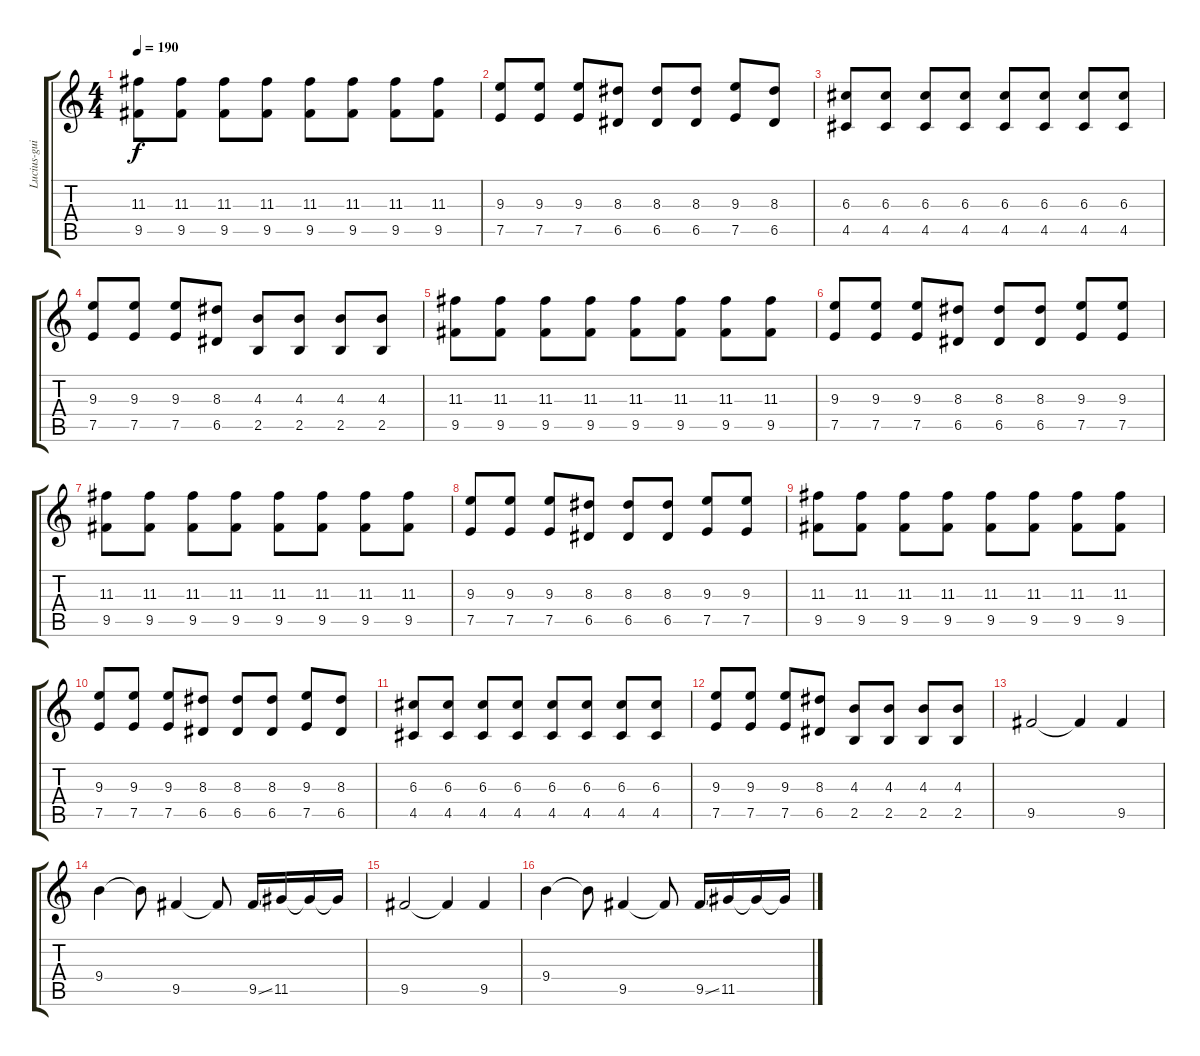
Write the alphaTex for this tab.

\track ("Lucius-guitarra solo" "Lucius-gui") {instrument distortionguitar}
\staff {score tabs}
\tuning (E4 B3 G3 D3 A2 E2) {hide}
\ts (4 4)
\tempo 190
\clef g2
\ks c
(11.3 9.5).8{dy f} (11.3 9.5).8 (11.3 9.5).8 (11.3 9.5).8 (11.3 9.5).8 (11.3 9.5).8 (11.3 9.5).8 (11.3 9.5).8 |
(9.3 7.5).8 (9.3 7.5).8 (9.3 7.5).8 (8.3 6.5).8 (8.3 6.5).8 (8.3 6.5).8 (9.3 7.5).8 (8.3 6.5).8 |
(6.3 4.5).8 (6.3 4.5).8 (6.3 4.5).8 (6.3 4.5).8 (6.3 4.5).8 (6.3 4.5).8 (6.3 4.5).8 (6.3 4.5).8 |
(9.3 7.5).8 (9.3 7.5).8 (9.3 7.5).8 (8.3 6.5).8 (4.3 2.5).8 (4.3 2.5).8 (4.3 2.5).8 (4.3 2.5).8 |
(11.3 9.5).8 (11.3 9.5).8 (11.3 9.5).8 (11.3 9.5).8 (11.3 9.5).8 (11.3 9.5).8 (11.3 9.5).8 (11.3 9.5).8 |
(9.3 7.5).8 (9.3 7.5).8 (9.3 7.5).8 (8.3 6.5).8 (8.3 6.5).8 (8.3 6.5).8 (9.3 7.5).8 (9.3 7.5).8 |
(11.3 9.5).8 (11.3 9.5).8 (11.3 9.5).8 (11.3 9.5).8 (11.3 9.5).8 (11.3 9.5).8 (11.3 9.5).8 (11.3 9.5).8 |
(9.3 7.5).8 (9.3 7.5).8 (9.3 7.5).8 (8.3 6.5).8 (8.3 6.5).8 (8.3 6.5).8 (9.3 7.5).8 (9.3 7.5).8 |
(11.3 9.5).8 (11.3 9.5).8 (11.3 9.5).8 (11.3 9.5).8 (11.3 9.5).8 (11.3 9.5).8 (11.3 9.5).8 (11.3 9.5).8 |
(9.3 7.5).8 (9.3 7.5).8 (9.3 7.5).8 (8.3 6.5).8 (8.3 6.5).8 (8.3 6.5).8 (9.3 7.5).8 (8.3 6.5).8 |
(6.3 4.5).8 (6.3 4.5).8 (6.3 4.5).8 (6.3 4.5).8 (6.3 4.5).8 (6.3 4.5).8 (6.3 4.5).8 (6.3 4.5).8 |
(9.3 7.5).8 (9.3 7.5).8 (9.3 7.5).8 (8.3 6.5).8 (4.3 2.5).8 (4.3 2.5).8 (4.3 2.5).8 (4.3 2.5).8 |
9.5.2 9.5{t}.4 9.5.4 |
9.4.4 9.4{t}.8 9.5.4 9.5{t}.8 9.5{ss}.16 11.5.16 11.5{t}.16 11.5{t}.16 |
9.5.2 9.5{t}.4 9.5.4 |
9.4.4 9.4{t}.8 9.5.4 9.5{t}.8 9.5{ss}.16 11.5.16 11.5{t}.16 11.5{t}.16
